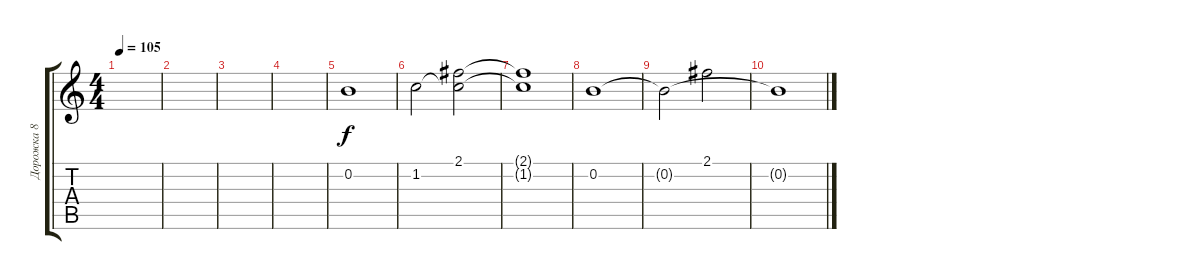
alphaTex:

\track ("Дорожка 8" "Дорожка 8") {instrument acousticguitarsteel}
\staff {score tabs}
\tuning (E4 B3 G3 D3 A2 E2) {hide}
\ts (4 4)
\tempo 105
\clef g2
\ks c
|
|
|
|
0.2.1{instrument seashore} |
1.2.2 (2.1 1.2{t}).2 |
(2.1{t} 1.2{t}).1{volume 10} |
0.2.1{instrument seashore} |
0.2{t}.2 2.1.2 |
0.2{t}.1
